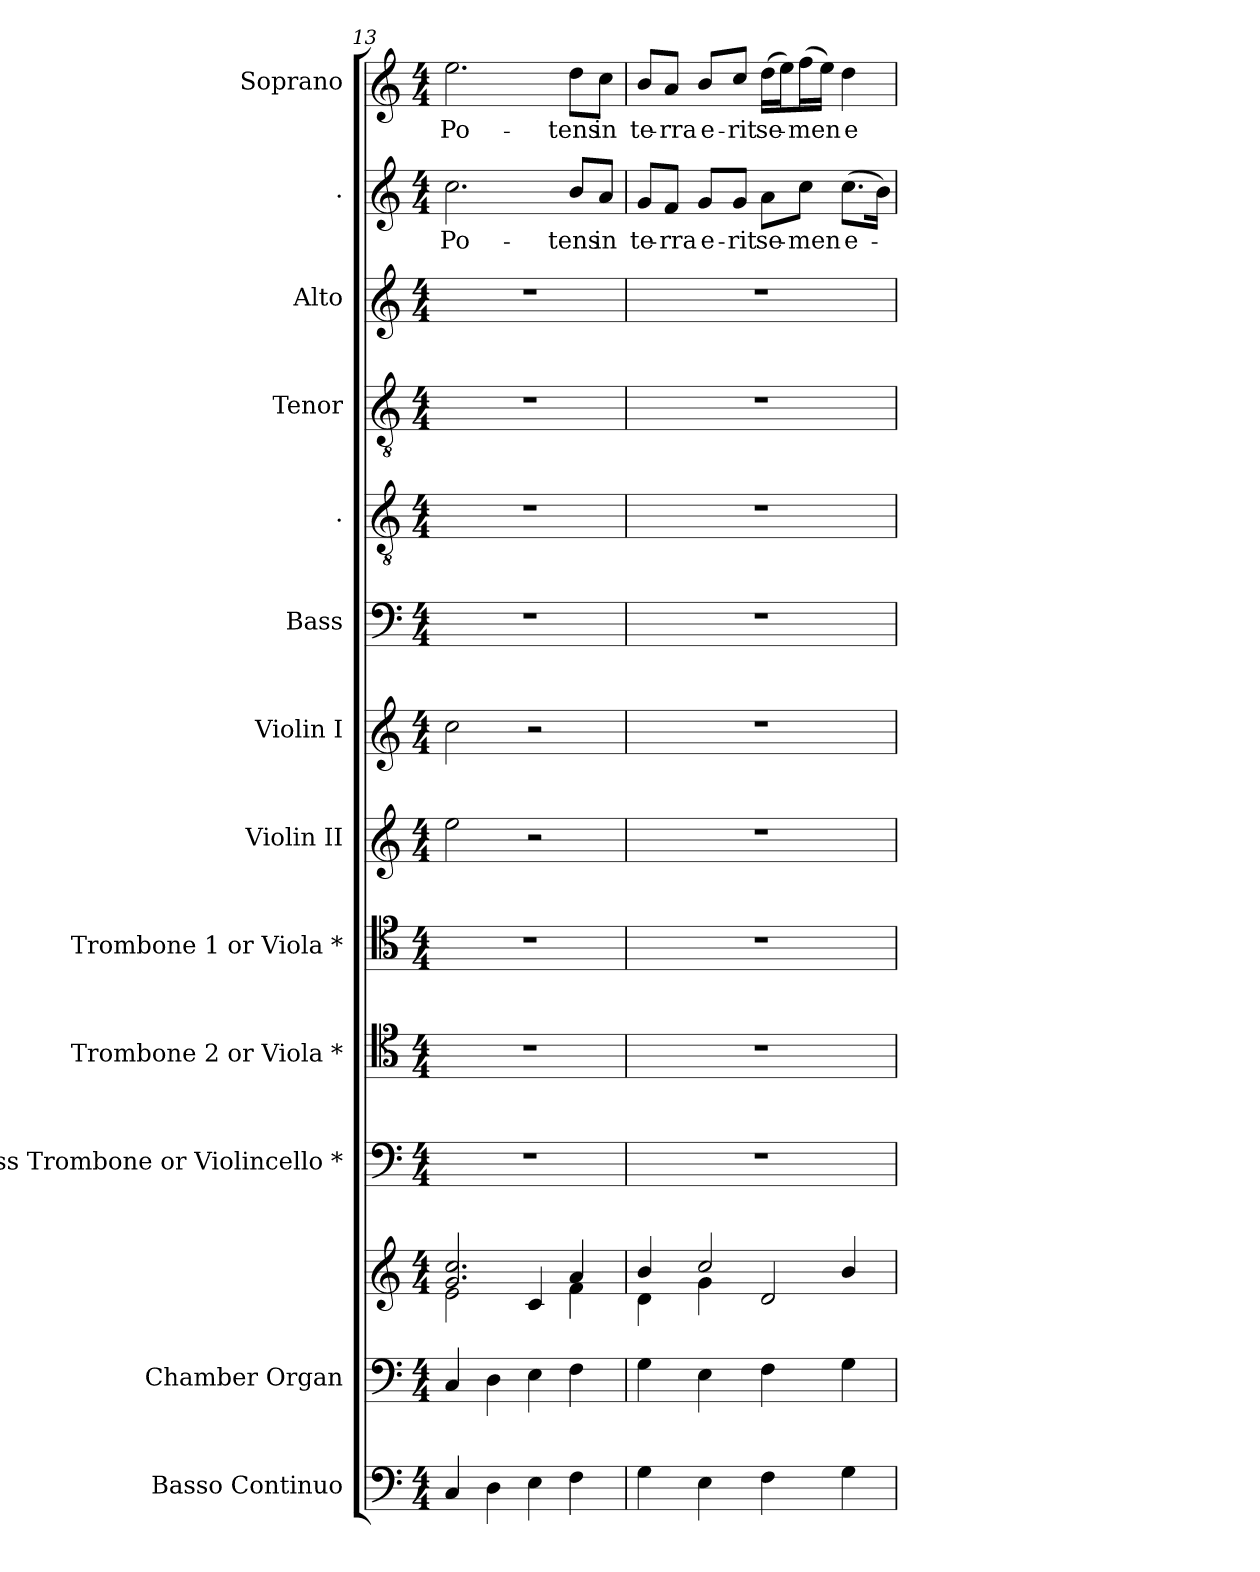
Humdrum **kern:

**kern	**kern	**kern	**kern	**kern	**kern	**kern	**kern	**kern	**kern	**kern	**kern	**kern	**text	**kern	**text
*part13	*part12	*part12	*part11	*part10	*part9	*part8	*part7	*part6	*part5	*part4	*part3	*part2	*part2	*part1	*part1
*staff14	*staff13	*staff12	*staff11	*staff10	*staff9	*staff8	*staff7	*staff6	*staff5	*staff4	*staff3	*staff2	*staff2	*staff1	*staff1
*I"Basso  Continuo	*I"Chamber  Organ	*	*I"Bass Trombone or Violincello *	*I"Trombone 2 or Viola *	*I"Trombone 1 or Viola *	*I"Violin II	*I"Violin I	*I"Bass	*I".	*I"Tenor	*I"Alto	*I".	*	*I"Soprano	*
*I'B Cont	*I'Org.	*	*I'B. Tbn.	*I'Tbn 2	*I'Tbn 1	*I'Vln. II	*I'Vln. I	*I'B.	*	*I'T,	*I'A.	*	*	*I'S.	*
*clefF4	*clefF4	*clefG2	*clefF4	*clefC4	*clefC4	*clefG2	*clefG2	*clefF4	*clefGv2	*clefGv2	*clefG2	*clefG2	*	*clefG2	*
*ITrd7c12	*	*	*	*	*	*	*	*	*ITrd7c12	*ITrd7c12	*	*	*	*	*
*k[]	*k[]	*k[]	*k[]	*k[]	*k[]	*k[]	*k[]	*k[]	*k[]	*k[]	*k[]	*k[]	*	*k[]	*
*C:	*C:	*C:	*C:	*C:	*C:	*C:	*C:	*C:	*C:	*C:	*C:	*C:	*	*C:	*
*M4/4	*M4/4	*M4/4	*M4/4	*M4/4	*M4/4	*M4/4	*M4/4	*M4/4	*M4/4	*M4/4	*M4/4	*M4/4	*	*M4/4	*
=13	=13	=13	=13	=13	=13	=13	=13	=13	=13	=13	=13	=13	=13	=13	=13
*	*	*^	*	*	*	*	*	*	*	*	*	*	*	*	*
!	!	!	!	!	!	!	!	!	!	!	!	!	!	!LO:LY:b:color=#000000	!	!
!	!	!	!	!	!	!	!	!	!	!	!	!	!	!	!	!LO:LY:b:color=#000000
4CCi/	4Ci/	2.gi/ 2.cci	2ei\	1r	1r	1r	2eei\	2cci\	1r	1r	1r	1r	2.cci\	Po-	2.eei\	Po-
4DDi\	4Di\	.	.	.	.	.	.	.	.	.	.	.	.	.	.	.
4EEi\	4Ei\	.	4ci/	.	.	.	2r	2r	.	.	.	.	.	.	.	.
!	!	!	!	!	!	!	!	!	!	!	!	!	!	!LO:LY:b:color=#000000	!	!
!	!	!	!	!	!	!	!	!	!	!	!	!	!	!	!	!LO:LY:b:color=#000000
4FFi\	4Fi\	4ai/	4fi\	.	.	.	.	.	.	.	.	.	8bi/L	-tens	8ddi\L	-tens
!	!	!	!	!	!	!	!	!	!	!	!	!	!	!LO:LY:b:color=#000000	!	!
!	!	!	!	!	!	!	!	!	!	!	!	!	!	!	!	!LO:LY:b:color=#000000
.	.	.	.	.	.	.	.	.	.	.	.	.	8ai/J	in	8cci\J	in
=14	=14	=14	=14	=14	=14	=14	=14	=14	=14	=14	=14	=14	=14	=14	=14	=14
!	!	!	!	!	!	!	!	!	!	!	!	!	!	!LO:LY:b:color=#000000	!	!
!	!	!	!	!	!	!	!	!	!	!	!	!	!	!	!	!LO:LY:b:color=#000000
4GGi\	4Gi\	4bi/	4di\	1r	1r	1r	1r	1r	1r	1r	1r	1r	8gi/L	te-	8bi/L	te-
!	!	!	!	!	!	!	!	!	!	!	!	!	!	!LO:LY:b:color=#000000	!	!
!	!	!	!	!	!	!	!	!	!	!	!	!	!	!	!	!LO:LY:b:color=#000000
.	.	.	.	.	.	.	.	.	.	.	.	.	8fi/J	-rra	8ai/J	-rra
!	!	!	!	!	!	!	!	!	!	!	!	!	!	!LO:LY:b:color=#000000	!	!
!	!	!	!	!	!	!	!	!	!	!	!	!	!	!	!	!LO:LY:b:color=#000000
4EEi\	4Ei\	2cci/	4gi\	.	.	.	.	.	.	.	.	.	8gi/L	e-	8bi/L	e-
!	!	!	!	!	!	!	!	!	!	!	!	!	!	!LO:LY:b:color=#000000	!	!
!	!	!	!	!	!	!	!	!	!	!	!	!	!	!	!	!LO:LY:b:color=#000000
.	.	.	.	.	.	.	.	.	.	.	.	.	8gi/J	-rit	8cci/J	-rit
!	!	!	!	!	!	!	!	!	!	!	!	!	!	!LO:LY:b:color=#000000	!	!
!	!	!	!	!	!	!	!	!	!	!	!	!	!	!	!	!LO:LY:b:color=#000000
4FFi\	4Fi\	.	2di/	.	.	.	.	.	.	.	.	.	8ai\L	se-	(16ddi\LL	se-
.	.	.	.	.	.	.	.	.	.	.	.	.	.	.	16eei\J)	.
!	!	!	!	!	!	!	!	!	!	!	!	!	!	!LO:LY:b:color=#000000	!	!
!	!	!	!	!	!	!	!	!	!	!	!	!	!	!	!	!LO:LY:b:color=#000000
.	.	.	.	.	.	.	.	.	.	.	.	.	8cci\J	-men	(16ffi\L	-men
.	.	.	.	.	.	.	.	.	.	.	.	.	.	.	16eei\JJ)	.
!	!	!	!	!	!	!	!	!	!	!	!	!	!	!LO:LY:b:color=#000000	!	!
!	!	!	!	!	!	!	!	!	!	!	!	!	!	!	!	!LO:LY:b:color=#000000
4GGi\	4Gi\	4bi/	.	.	.	.	.	.	.	.	.	.	(8.cci\L	e-	4ddi\	e-
.	.	.	.	.	.	.	.	.	.	.	.	.	16bi\Jk)	.	.	.
*	*	*v	*v	*	*	*	*	*	*	*	*	*	*	*	*	*
=	=	=	=	=	=	=	=	=	=	=	=	=	=	=	=
*-	*-	*-	*-	*-	*-	*-	*-	*-	*-	*-	*-	*-	*-	*-	*-
